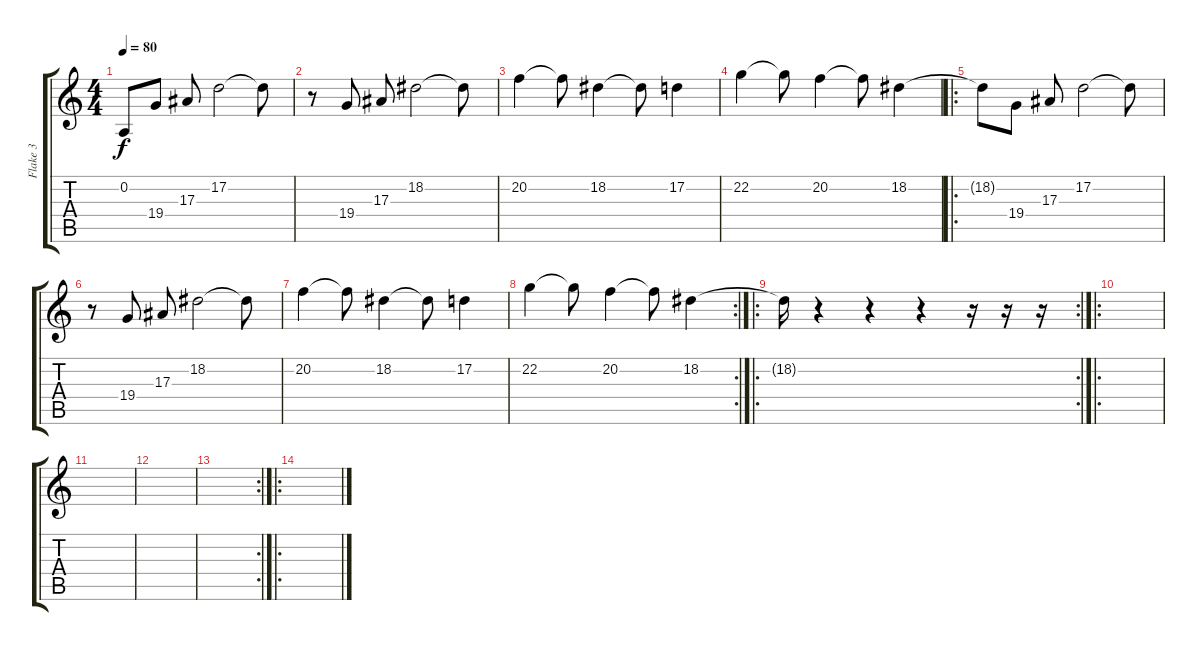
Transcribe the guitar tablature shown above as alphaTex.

\track ("Flake 3" "Flake 3") {instrument piccolo}
\staff {score tabs}
\tuning (D4 A3 F3 C3 G2 C2) {hide}
\ts (4 4)
\section ("" "")
\tempo 80
\clef g2
\ks c
0.2.8{dy f instrument piccolo} 19.4.8 17.3.8 17.2.2 17.2{t}.8 |
r.8 19.4.8 17.3.8 18.2.2 18.2{t}.8 |
20.2.4 20.2{t}.8 18.2.4 18.2{t}.8 17.2.4 |
22.2.4 22.2{t}.8 20.2.4 20.2{t}.8 18.2.4 |
\ro
18.2{t}.8 19.4.8 17.3.8 17.2.2 17.2{t}.8 |
r.8 19.4.8 17.3.8 18.2.2 18.2{t}.8 |
20.2.4 20.2{t}.8 18.2.4 18.2{t}.8 17.2.4 |
\rc 2
22.2.4 22.2{t}.8 20.2.4 20.2{t}.8 18.2.4 |
\ro
\rc 2
18.2{t}.16 r.4 r.4 r.4 r.16 r.16 r.16 |
\ro
|
|
|
\rc 2
|
\ro
